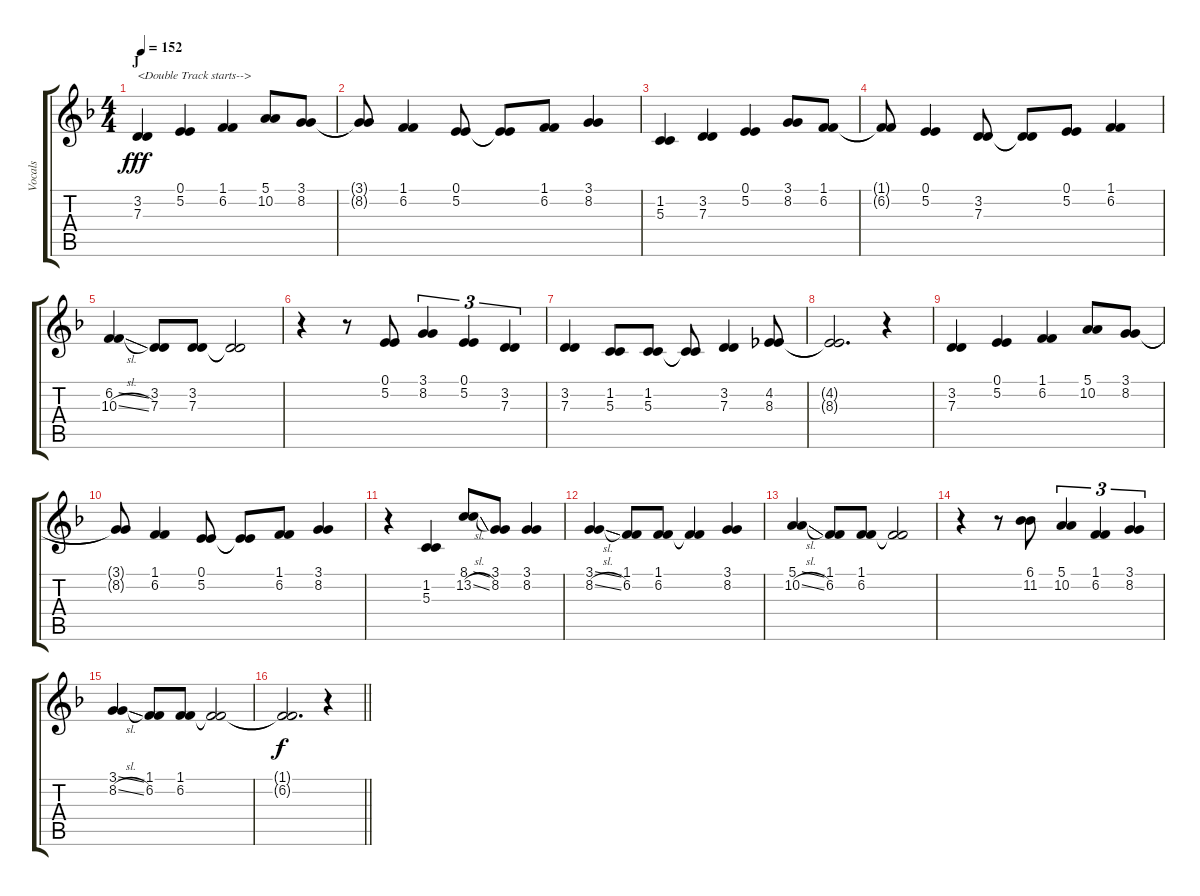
\track ("Vocals" "Vocals") {instrument voiceoohs}
\staff {score tabs}
\tuning (E4 B3 G3 D3 A2 E2) {hide}
\ts (4 4)
\section ("" "J")
\tempo 152
\clef g2
\ks f
(3.2 7.3).4{txt "<Double Track starts-->" dy fff} (0.1 5.2).4 (1.1 6.2).4 (5.1 10.2).8 (3.1 8.2).8 |
(3.1{t} 8.2{t}).8 (1.1 6.2).4 (0.1 5.2).8 (0.1{t} 5.2{t}).8 (1.1 6.2).8 (3.1 8.2).4 |
(1.2 5.3).4 (3.2 7.3).4 (0.1 5.2).4 (3.1 8.2).8 (1.1 6.2).8 |
(1.1{t} 6.2{t}).8 (0.1 5.2).4 (3.2 7.3).8 (3.2{t} 7.3{t}).8 (0.1 5.2).8 (1.1 6.2).4 |
(6.2{sl} 10.3{sl}).4 (3.2 7.3).8 (3.2 7.3).8 (3.2{t} 7.3{t}).2 |
r.4 r.8 (0.1 5.2).8 (3.1 8.2).4{tu (3 2)} (0.1 5.2).4{tu (3 2)} (3.2 7.3).4{tu (3 2)} |
(3.2 7.3).4 (1.2 5.3).8 (1.2 5.3).8 (1.2{t} 5.3{t}).8 (3.2 7.3).4 (4.2 8.3).8 |
(4.2{t} 8.3{t}).2{d} r.4 |
(3.2 7.3).4 (0.1 5.2).4 (1.1 6.2).4 (5.1 10.2).8 (3.1 8.2).8 |
(3.1{t} 8.2{t}).8 (1.1 6.2).4 (0.1 5.2).8 (0.1{t} 5.2{t}).8 (1.1 6.2).8 (3.1 8.2).4 |
r.4 (1.2 5.3).4 (8.1{sl} 13.2{sl}).8 (3.1 8.2).8 (3.1 8.2).4 |
(3.1{sl} 8.2{sl}).4 (1.1 6.2).8 (1.1 6.2).8 (1.1{t} 6.2{t}).4 (3.1 8.2).4 |
(5.1{sl} 10.2{sl}).4 (1.1 6.2).8 (1.1 6.2).8 (1.1{t} 6.2{t}).2 |
r.4 r.8 (6.1 11.2).8 (5.1 10.2).4{tu (3 2)} (1.1 6.2).4{tu (3 2)} (3.1 8.2).4{tu (3 2)} |
(3.1{sl} 8.2{sl}).4 (1.1 6.2).8 (1.1 6.2).8 (1.1{t} 6.2{t}).2 |
\barLineRight lightlight
(1.1{t} 6.2{t}).2{d dy f} r.4
